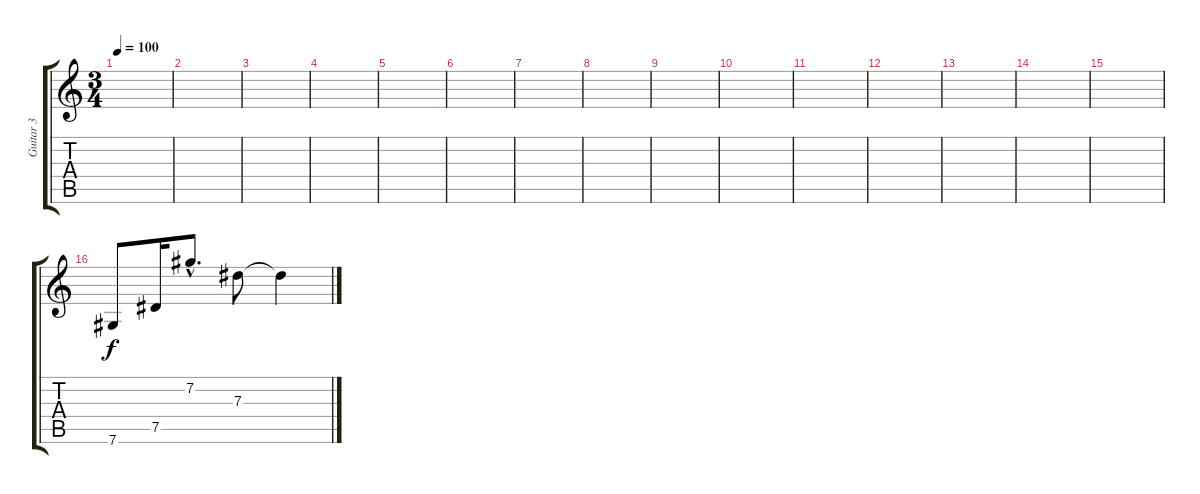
\track ("Guitar 3" "Guitar 3") {instrument acousticguitarsteel}
\staff {score tabs}
\tuning (Db4 Db4 Ab3 Db3 Ab2 Db2) {hide}
\ts (3 4)
\tempo 100
\clef g2
\ks c
|
|
|
|
|
|
|
|
|
|
|
|
|
|
|
7.6.8 7.5.16 7.2{hac}.8{d} 7.3.8 7.3{t}.4
